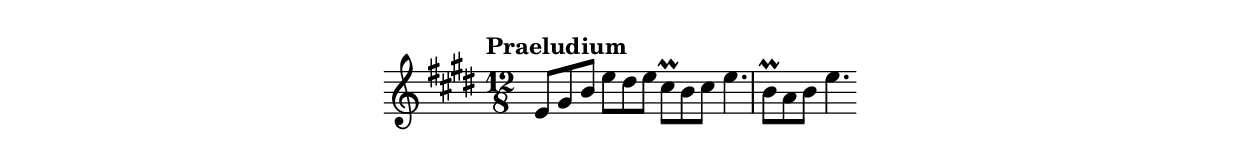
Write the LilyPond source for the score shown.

\include "indice.ily"
\version "2.15.33"
\new Staff \relative f {
  \time 12/8
  \clef treble
  \key e \major
  \tempo "Praeludium"
 e'8 gis b e dis e cis\prall b cis e4.
 \stemDown
 b8\prall a b e4.
}